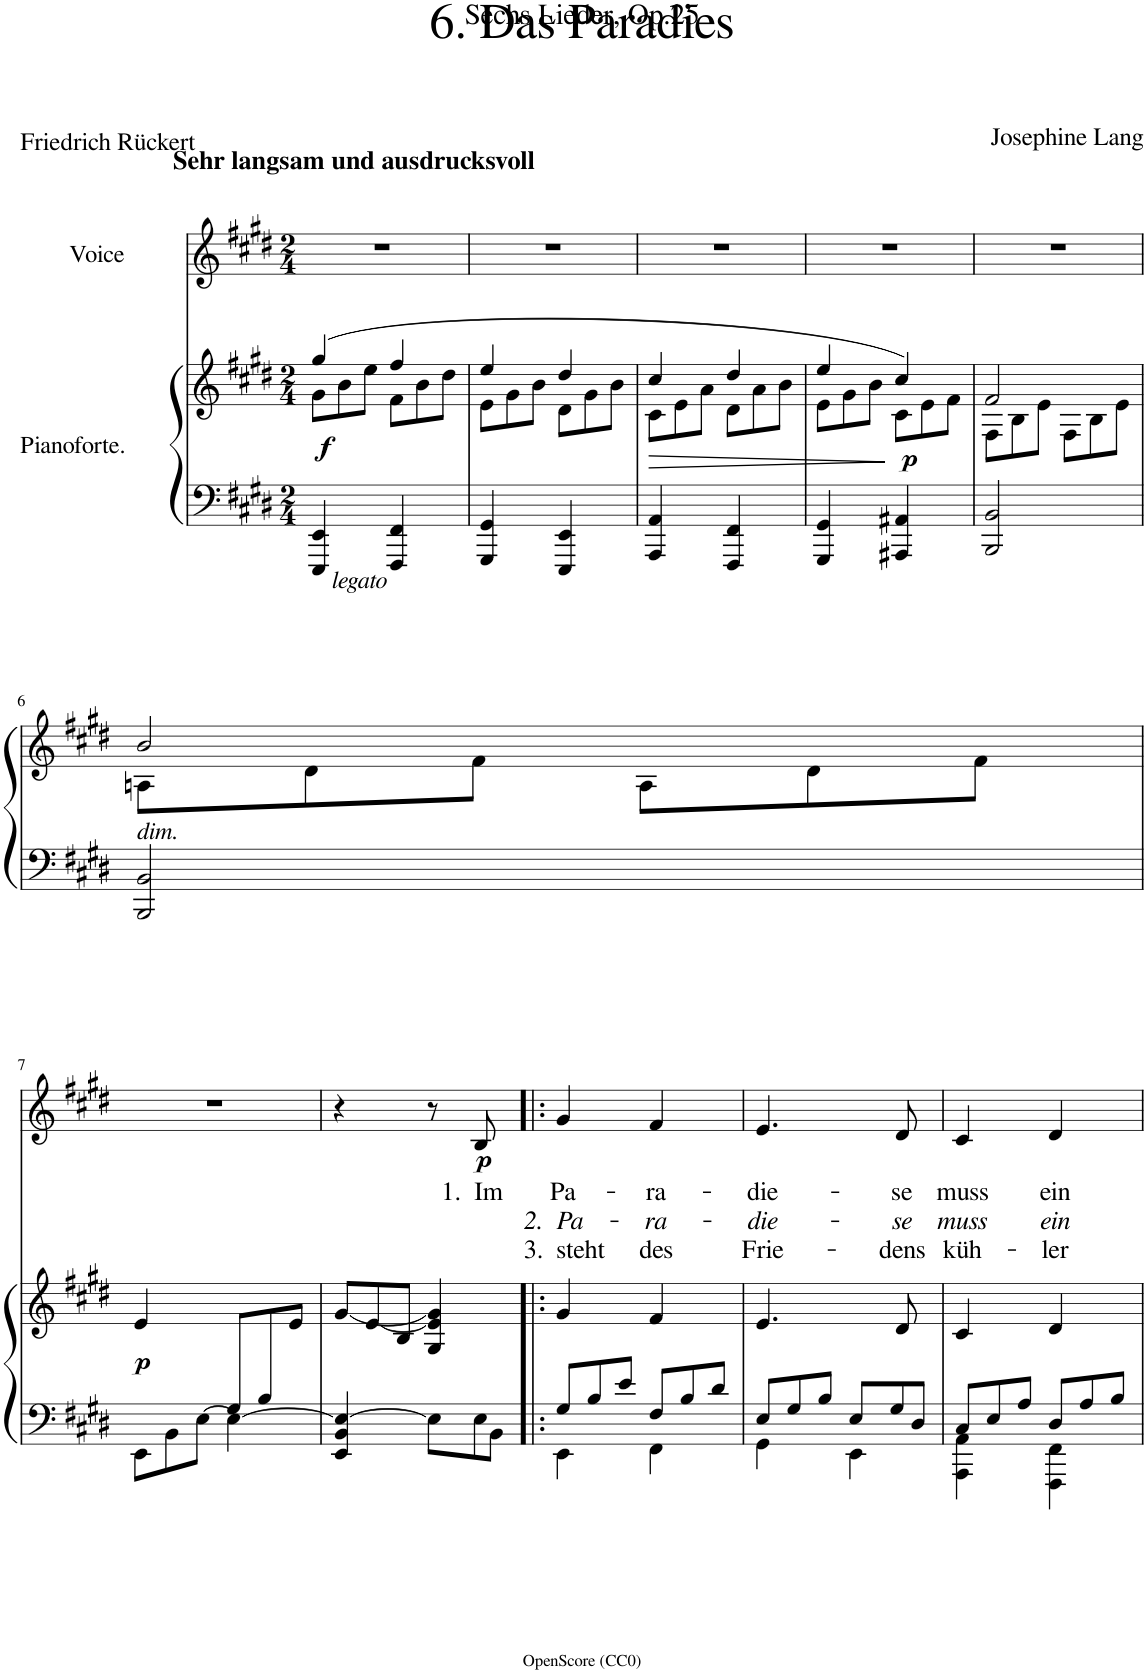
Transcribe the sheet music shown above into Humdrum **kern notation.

**kern	**kern	**dynam	**kern	**text	**text	**text	**dynam
*part2	*part2	*part2	*part1	*part1	*part1	*part1	*part1
*staff3	*staff2	*staff2/3	*staff1	*staff1	*staff1	*staff1	*staff1
*I"Pianoforte.	*	*	*I"Voice	*	*	*	*
*I'Pno	*	*	*	*	*	*	*
*clefF4	*clefG2	*	*clefG2	*	*	*	*
*k[f#c#g#d#]	*k[f#c#g#d#]	*	*k[f#c#g#d#]	*	*	*	*
*M2/4	*M2/4	*	*M2/4	*	*	*	*
=1	=1	=1	=1	=1	=1	=1	=1
*	*^	*	*	*	*	*	*
*	*	*Xtuplet	*	*	*	*	*	*
!	!	!	!	!LO:TX:a:B:t=Sehr langsam und ausdrucksvoll	!	!	!	!
!LO:TX:b:i:t=legato	!	!	!	!	!	!	!	!
!	!	!	!LO:DY:b	!	!	!	!	!
4EEE/ 4EE/	(4gg#/	12g#\L	f	2r	.	.	.	.
.	.	12b\	.	.	.	.	.	.
.	.	12ee\J	.	.	.	.	.	.
4FFF#/ 4FF#/	4ff#/	12f#\L	.	.	.	.	.	.
.	.	12b\	.	.	.	.	.	.
.	.	12dd#\J	.	.	.	.	.	.
=2	=2	=2	=2	=2	=2	=2	=2	=2
4GGG#/ 4GG#/	4ee/	12e\L	.	2r	.	.	.	.
.	.	12g#\	.	.	.	.	.	.
.	.	12b\J	.	.	.	.	.	.
4EEE/ 4EE/	4dd#/	12d#\L	.	.	.	.	.	.
.	.	12g#\	.	.	.	.	.	.
.	.	12b\J	.	.	.	.	.	.
=3	=3	=3	=3	=3	=3	=3	=3	=3
!	!	!	!LO:HP:b	!	!	!	!	!
4AAA/ 4AA/	4cc#/	12c#\L	>	2r	.	.	.	.
.	.	12e\	.	.	.	.	.	.
.	.	12a\J	.	.	.	.	.	.
4FFF#/ 4FF#/	4dd#/	12d#\L	.	.	.	.	.	.
.	.	12a\	.	.	.	.	.	.
.	.	12b\J	.	.	.	.	.	.
=4	=4	=4	=4	=4	=4	=4	=4	=4
4GGG#/ 4GG#/	4ee/	12e\L	.	2r	.	.	.	.
.	.	12g#\	.	.	.	.	.	.
.	.	12b\J	.	.	.	.	.	.
!	!	!	!LO:DY:n=1:b	!	!	!	!	!
4AAA#X/ 4AA#X/	4cc#/)	12c#\L	] p	.	.	.	.	.
.	.	12e\	.	.	.	.	.	.
.	.	12f#\J	.	.	.	.	.	.
=5	=5	=5	=5	=5	=5	=5	=5	=5
2BBB/ 2BB/	2f#/	12F#\L	.	2r	.	.	.	.
.	.	12B\	.	.	.	.	.	.
.	.	12e\J	.	.	.	.	.	.
.	.	12F#\L	.	.	.	.	.	.
.	.	12B\	.	.	.	.	.	.
.	.	12e\J	.	.	.	.	.	.
!!LO:LB:g=z
=6	=6	=6	=6	=6	=6	=6	=6	=6
!	!LO:TX:b:i:t=dim.	!	!	!	!	!	!	!
2BBB/ 2BB/	2b/	12An\L	.	2r	.	.	.	.
.	.	12d#\	.	.	.	.	.	.
.	.	12f#\J	.	.	.	.	.	.
.	.	12A\L	.	.	.	.	.	.
.	.	12d#\	.	.	.	.	.	.
.	.	12f#\J	.	.	.	.	.	.
*	*v	*v	*	*	*	*	*	*
!!LO:LB:g=z
=7	=7	=7	=7	=7	=7	=7	=7
*^	*	*	*	*	*	*	*
*	*Xtuplet	*	*	*	*	*	*	*
*	*	*^	*	*	*	*	*	*
!	!	!	!	!LO:DY:b	!	!	!	!	!
*	*	*v	*v	*	*	*	*	*	*
4ryy	12EE\L	4e/	p	2r	.	.	.	.
.	12BB\	.	.	.	.	.	.	.
.	[12E\J	.	.	.	.	.	.	.
12G#/L	4E\_	6ryy	.	.	.	.	.	.
12B/	.	.	.	.	.	.	.	.
12ryy	.	12e/J	.	.	.	.	.	.
*v	*v	*	*	*	*	*	*	*
=8	=8	=8	=8	=8	=8	=8	=8
4EE/ 4BB/ 4E/_	[12g#/L	.	4r	.	.	.	.
.	[12e/	.	.	.	.	.	.
.	12B/J	.	.	.	.	.	.
12E\L]	4G#/ 4e/] 4g#/]	.	8r	.	.	.	.
12E\	.	.	.	.	.	.	.
!	!	!	!	!LO:LY:b	!	!	!LO:DY:b
.	.	.	8B/	1. Im	.	.	p
12BB\J	.	.	.	.	.	.	.
=9!|:	=9!|:	=9!|:	=9!|:	=9!|:	=9!|:	=9!|:	=9!|:
*^	*	*	*	*	*	*	*
!	!	!	!	!	!LO:LY:b	!LO:LY:b	!LO:LY:b	!
12G#/L	4EE\	4g#/	.	4g#/	Pa-	2. Pa-	3. steht	.
12B/	.	.	.	.	.	.	.	.
12e/J	.	.	.	.	.	.	.	.
!	!	!	!	!	!LO:LY:b	!LO:LY:b	!LO:LY:b	!
12F#/L	4FF#\	4f#/	.	4f#/	-ra-	-ra-	des	.
12B/	.	.	.	.	.	.	.	.
12d#/J	.	.	.	.	.	.	.	.
=10	=10	=10	=10	=10	=10	=10	=10	=10
!	!	!	!	!	!LO:LY:b	!LO:LY:b	!LO:LY:b	!
12E/L	4GG#\	4.e/	.	4.e/	-die-	-die-	Frie-	.
12G#/	.	.	.	.	.	.	.	.
12B/J	.	.	.	.	.	.	.	.
12E/L	4EE\	.	.	.	.	.	.	.
12G#/	.	.	.	.	.	.	.	.
!	!	!	!	!	!LO:LY:b	!LO:LY:b	!LO:LY:b	!
.	.	8d#/	.	8d#/	-se	-se	-dens	.
12D#/J	.	.	.	.	.	.	.	.
=11	=11	=11	=11	=11	=11	=11	=11	=11
!	!	!	!	!	!LO:LY:b	!LO:LY:b	!LO:LY:b	!
12C#/L	4AAA\ 4AA\	4c#/	.	4c#/	muss	muss	küh-	.
12E/	.	.	.	.	.	.	.	.
12A/J	.	.	.	.	.	.	.	.
!	!	!	!	!	!LO:LY:b	!LO:LY:b	!LO:LY:b	!
12D#/L	4FFF#\ 4FF#\	4d#/	.	4d#/	ein	ein	-ler	.
12A/	.	.	.	.	.	.	.	.
12B/J	.	.	.	.	.	.	.	.
*v	*v	*	*	*	*	*	*	*
=	=	=	=	=	=	=	=
*-	*-	*-	*-	*-	*-	*-	*-
